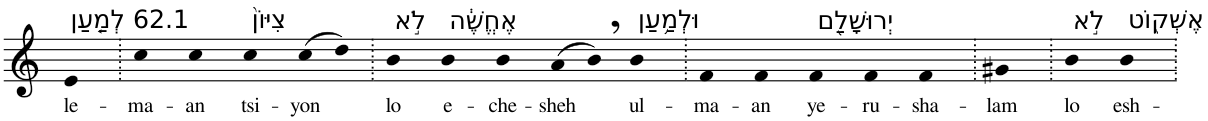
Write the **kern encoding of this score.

**kern	**text
*part1	*part1
*staff1	*staff1
*I"Piano	*
*I'Pno	*
*clefG2	*
*k[]	*
=1	=1
!LO:TX:a:t=62.1 לְמַ֤עַן	!
!	!LO:LY:b
4e	le-
=2.	=2.
!	!LO:LY:b
4cc	-ma-
!	!LO:LY:b
4cc	-an
!LO:TX:a:t=צִיּוֹן֙	!
!	!LO:LY:b
4cc	tsi-
!	!LO:LY:b
(8cc	-yon
8dd)	.
=3.	=3.
!LO:TX:a:t=לֹ֣א	!
!	!LO:LY:b
4b	lo
!LO:TX:a:t=אֶחֱשֶׁ֔ה	!
!	!LO:LY:b
4b	e-
!	!LO:LY:b
4b	-che-
!	!LO:LY:b
(8a	-sheh
8b,)	.
!LO:TX:a:t=וּלְמַ֥עַן	!
!	!LO:LY:b
4b	ul-
=4.	=4.
!	!LO:LY:b
4f	-ma-
!	!LO:LY:b
4f	-an
!LO:TX:a:t=יְרוּשָׁלִַ֖ם	!
!	!LO:LY:b
4f	ye-
!	!LO:LY:b
4f	-ru-
!	!LO:LY:b
4f	-sha-
=5.	=5.
!	!LO:LY:b
4g#X	-lam
=6.	=6.
!LO:TX:a:t=לֹ֣א	!
!	!LO:LY:b
4b	lo
!LO:TX:a:t=אֶשְׁק֑וֹט	!
!	!LO:LY:b
4b	esh-
=.	=.
*-	*-
